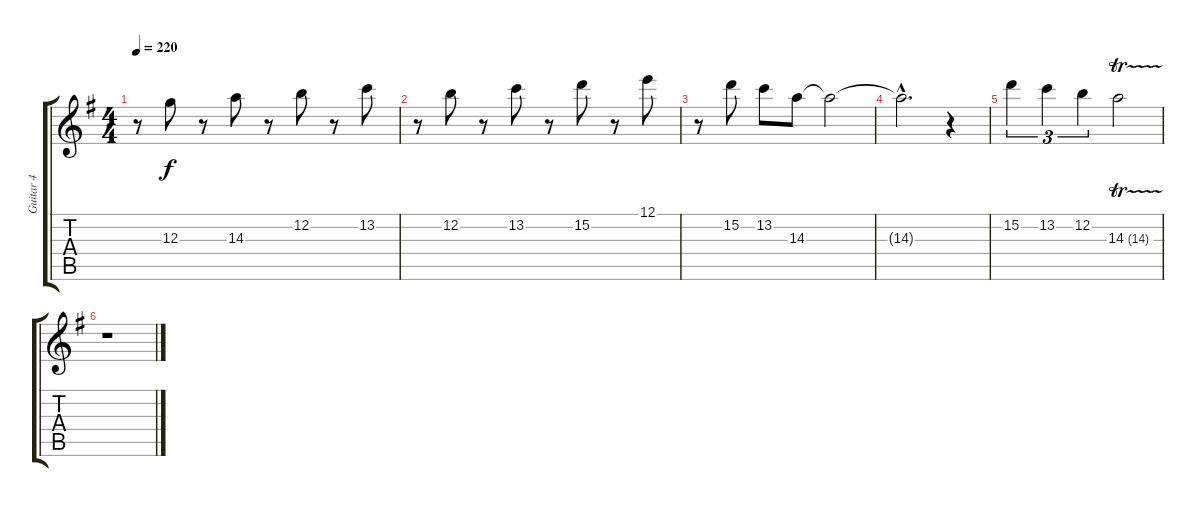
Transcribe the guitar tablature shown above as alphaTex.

\track ("Guitar 4" "Guitar 4") {instrument distortionguitar}
\staff {score tabs}
\tuning (E4 B3 G3 D3 A2 E2) {hide}
\ts (4 4)
\tempo 220
\clef g2
\ks g
r.8{dy f} 12.3.8 r.8 14.3.8 r.8 12.2.8 r.8 13.2.8 |
r.8 12.2.8 r.8 13.2.8 r.8 15.2.8 r.8 12.1.8 |
r.8 15.2.8 13.2.8 14.3.8 14.3{t}.2 |
14.3{hac t}.2{d} r.4 |
15.2.4{tu (3 2)} 13.2.4{tu (3 2)} 12.2.4{tu (3 2)} 14.3{tr (14 16)}.2 |
r.1
